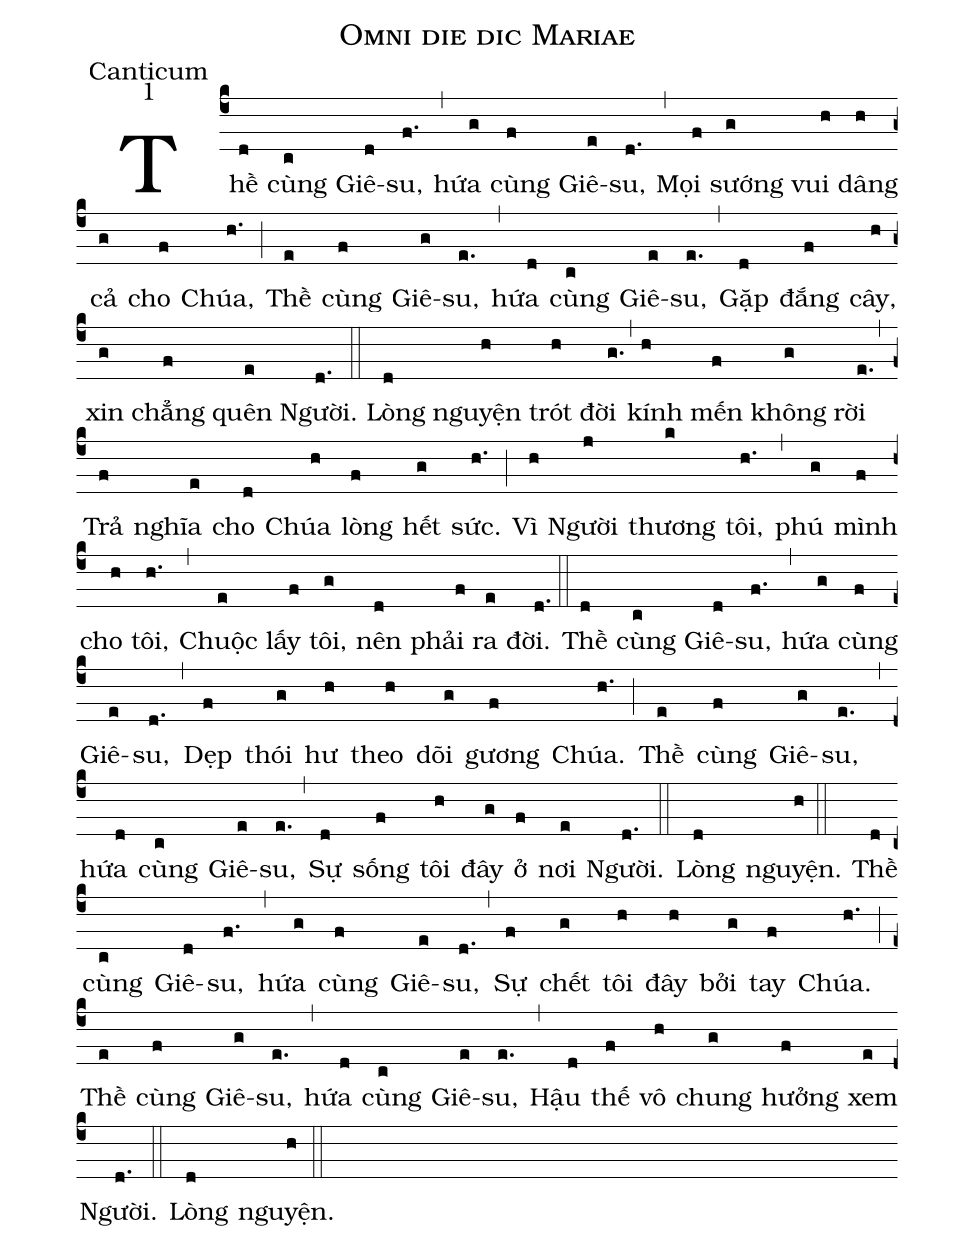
name:Omni die dic Mariae;
office-part:Canticum;
mode:1;
%%
(c4)Thề(d) cùng(c) Giê-(d)su,(f.) (,) hứa(g) cùng(f) Giê-(e)su,(d.) (,)
Mọi(f) sướng(g) vui(h) dâng(h) cả(g) cho(f) Chúa,(h.) (;)
Thề(e) cùng(f) Giê-(g)su,(e.) (,) hứa(d) cùng(c) Giê-(e)su,(e.) (,)
Gặp(d) đắng(f) cây,(h) xin(g) chẳng(f) quên(e) Người.(d.) (::)

Lòng(d) nguyện(h) trót(h) đời(g.) (,) kính(h) mến(f) không(g) rời(e.) (,)
Trả(f) nghĩa(e) cho(d) Chúa(h) lòng(f) hết(g) sức.(h.) (;)
Vì(h) Người(j) thương(k) tôi,(h.) (,) phú(g) mình(f) cho(h) tôi,(h.) (,)
Chuộc(e) lấy(f) tôi,(g) nên(d) phải(f) ra(e) đời.(d.) (::)

Thề(d) cùng(c) Giê-(d)su,(f.) (,) hứa(g) cùng(f) Giê-(e)su,(d.) (,)
Dẹp(f) thói(g) hư(h) theo(h) dõi(g) gương(f) Chúa.(h.) (;)
Thề(e) cùng(f) Giê-(g)su,(e.) (,) hứa(d) cùng(c) Giê-(e)su,(e.) (,)
Sự(d) sống(f) tôi(h) đây(g) ở(f) nơi(e) Người.(d.) (::) Lòng(d) nguyện.(h::)

Thề(d) cùng(c) Giê-(d)su,(f.) (,) hứa(g) cùng(f) Giê-(e)su,(d.) (,)
Sự(f) chết(g) tôi(h) đây(h) bởi(g) tay(f) Chúa.(h.) (;)
Thề(e) cùng(f) Giê-(g)su,(e.) (,) hứa(d) cùng(c) Giê-(e)su,(e.) (,)
Hậu(d) thế(f) vô(h) chung(g) hưởng(f) xem(e) Người.(d.) (::) Lòng(d) nguyện.(h::)
